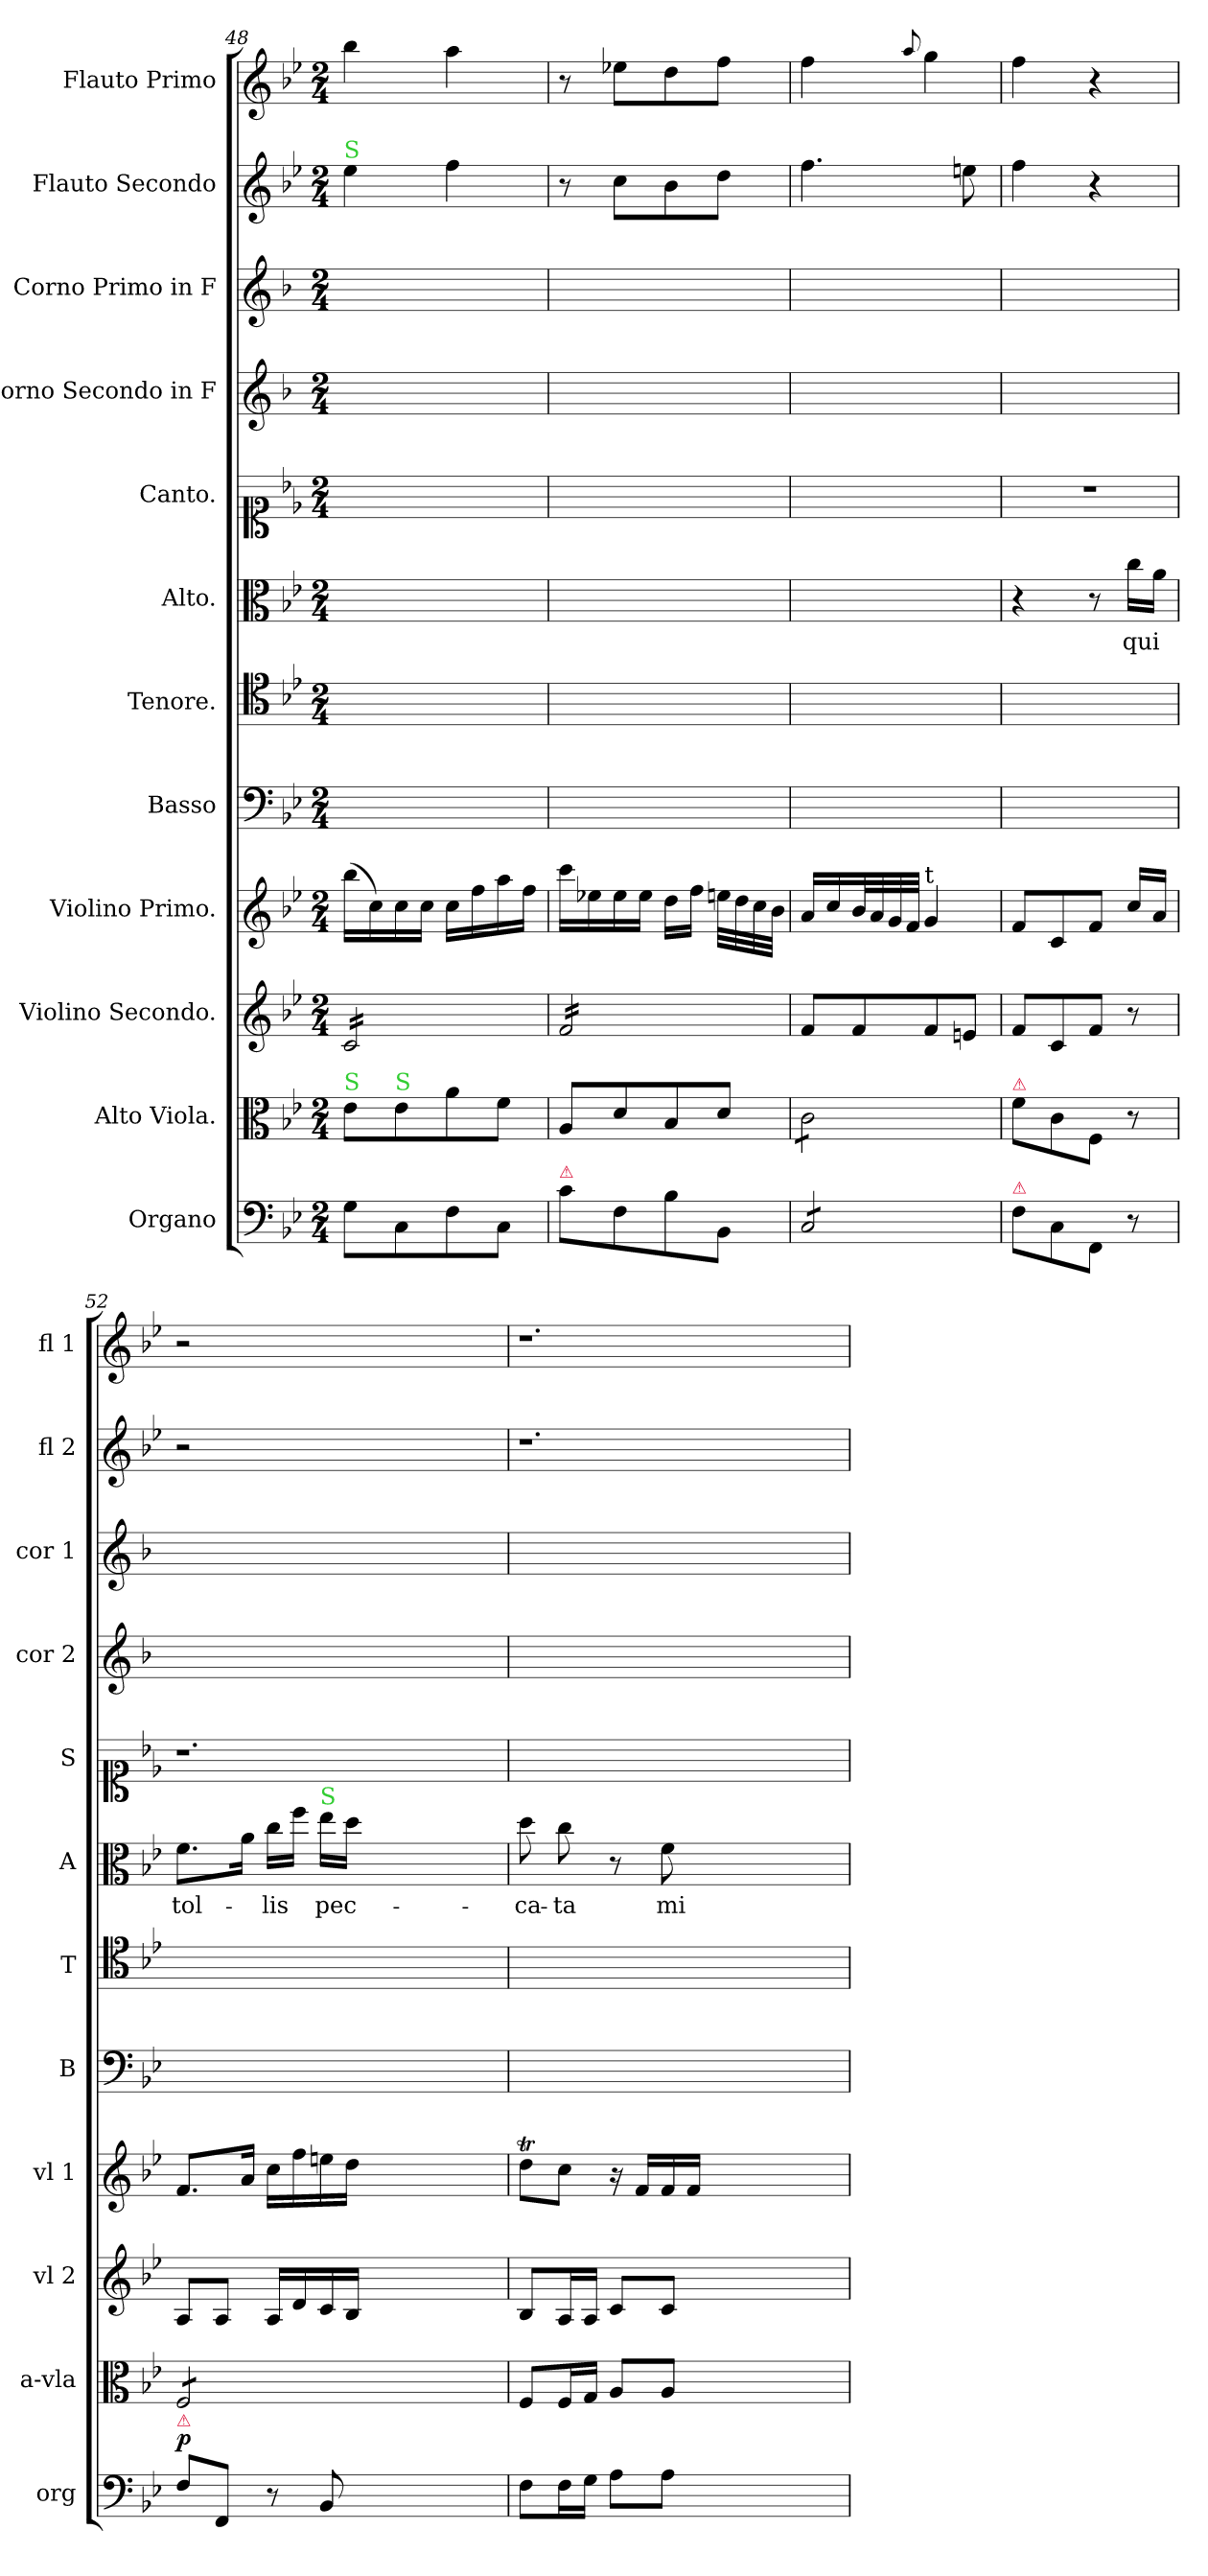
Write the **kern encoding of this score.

**kern	**dynam	**kern	**dynam	**kern	**dynam	**kern	**dynam	**kern	**kern	**kern	**text	**kern	**kern	**kern	**kern	**kern
*part12	*part12	*part11	*part11	*part10	*part10	*part9	*part9	*part8	*part7	*part6	*part6	*part5	*part4	*part3	*part2	*part1
*staff12	*staff12	*staff11	*staff11	*staff10	*staff10	*staff9	*staff9	*staff8	*staff7	*staff6	*staff6	*staff5	*staff4	*staff3	*staff2	*staff1
*I"Organo	*	*I"Alto Viola.	*	*I"Violino Secondo.	*	*I"Violino Primo.	*	*I"Basso	*I"Tenore.	*I"Alto.	*	*I"Canto.	*I"Corno Secondo in F	*I"Corno Primo in F	*I"Flauto Secondo	*I"Flauto Primo
*I'org	*	*I'a-vla	*	*I'vl 2	*	*I'vl 1	*	*I'B	*I'T	*I'A	*	*I'S	*I'cor 2	*I'cor 1	*I'fl 2	*I'fl 1
*clefF4	*	*clefC3	*	*clefG2	*	*clefG2	*	*clefF4	*clefC4	*clefC3	*	*clefC1	*clefG2	*clefG2	*clefG2	*clefG2
*	*	*	*	*	*	*	*	*	*	*	*	*	*ITrd4c7	*ITrd4c7	*	*
*k[b-e-]	*	*k[b-e-]	*	*k[b-e-]	*	*k[b-e-]	*	*k[b-e-]	*k[b-e-]	*k[b-e-]	*	*k[b-e-]	*k[b-e-]	*k[b-e-]	*k[b-e-]	*k[b-e-]
*B-:	*	*B-:	*	*B-:	*	*B-:	*	*B-:	*B-:	*B-:	*	*B-:	*B-:	*B-:	*B-:	*B-:
*M2/4	*	*M2/4	*	*M2/4	*	*M2/4	*	*M2/4	*M2/4	*M2/4	*	*M2/4	*M2/4	*M2/4	*M2/4	*M2/4
=48	=48	=48	=48	=48	=48	=48	=48	=48	=48	=48	=48	=48	=48	=48	=48	=48
!	!	!	!	!	!	!	!	!	!	!	!	!	!	!	!LO:TX:a:color=limegreen:t=S	!
!	!	!LO:TX:a:color=limegreen:t=S	!	!	!	!	!	!	!	!	!	!	!	!	!	!
*	*	*	*	*tremolo	*	*	*	*	*	*	*	*	*	*	*	*
8G\L	.	8e-\L	.	16c/LL	.	(16bb-\LL	.	2ryy	2ryy	2ryy	.	2ryy	2ryy	2ryy	4ee-\	4bb-\
.	.	.	.	16c/	.	16cc\)	.	.	.	.	.	.	.	.	.	.
!	!	!LO:TX:a:color=limegreen:t=S	!	!	!	!	!	!	!	!	!	!	!	!	!	!
8C\	.	8e-\	.	16c/	.	16cc\	.	.	.	.	.	.	.	.	.	.
.	.	.	.	16c/	.	16cc\JJ	.	.	.	.	.	.	.	.	.	.
8F\	.	8a\	.	16c/	.	16cc\LL	.	.	.	.	.	.	.	.	4ff\	4aa\
.	.	.	.	16c/	.	16ff\	.	.	.	.	.	.	.	.	.	.
8C\J	.	8f\J	.	16c/	.	16aa\	.	.	.	.	.	.	.	.	.	.
.	.	.	.	16c/JJ	.	16ff\JJ	.	.	.	.	.	.	.	.	.	.
=49	=49	=49	=49	=49	=49	=49	=49	=49	=49	=49	=49	=49	=49	=49	=49	=49
!LO:TX:a:color=crimson:t=⚠	!	!	!	!	!	!	!	!	!	!	!	!	!	!	!	!
8c\L	.	8A/L	.	16f/LL	.	16ccc\LL	.	2ryy	2ryy	2ryy	.	2ryy	2ryy	2ryy	8r	8r
.	.	.	.	16f/	.	16ee-X\	.	.	.	.	.	.	.	.	.	.
8F\	.	8d/	.	16f/	.	16ee-\	.	.	.	.	.	.	.	.	8cc\L	8ee-X\L
.	.	.	.	16f/	.	16ee-\JJ	.	.	.	.	.	.	.	.	.	.
8B-\	.	8B-/	.	16f/	.	16dd\LL	.	.	.	.	.	.	.	.	8b-\	8dd\
.	.	.	.	16f/	.	16ff\JJ	.	.	.	.	.	.	.	.	.	.
8BB-/J	.	8d/J	.	16f/	.	32een\LLL	.	.	.	.	.	.	.	.	8dd\J	8ff\J
.	.	.	.	.	.	32dd\	.	.	.	.	.	.	.	.	.	.
.	.	.	.	16f/JJ	.	32cc\	.	.	.	.	.	.	.	.	.	.
*	*	*	*	*Xtremolo	*	*	*	*	*	*	*	*	*	*	*	*
.	.	.	.	.	.	32b-\JJJ	.	.	.	.	.	.	.	.	.	.
=50	=50	=50	=50	=50	=50	=50	=50	=50	=50	=50	=50	=50	=50	=50	=50	=50
*tremolo	*	*	*	*	*	*	*	*	*	*	*	*	*	*	*	*
*	*	*tremolo	*	*	*	*	*	*	*	*	*	*	*	*	*	*
8C/L	.	8c\L	.	8f/L	.	16a/LL	.	2ryy	2ryy	2ryy	.	2ryy	2ryy	2ryy	4.ff\	4ff\
.	.	.	.	.	.	16cc/	.	.	.	.	.	.	.	.	.	.
8C/	.	8c\	.	8f/	.	32b-/L	.	.	.	.	.	.	.	.	.	.
.	.	.	.	.	.	32a/	.	.	.	.	.	.	.	.	.	.
.	.	.	.	.	.	32g/	.	.	.	.	.	.	.	.	.	.
.	.	.	.	.	.	32f/JJJ	.	.	.	.	.	.	.	.	.	.
.	.	.	.	.	.	.	.	.	.	.	.	.	.	.	.	8qqaa/
!	!	!	!	!	!	!LO:TX:a:t=t	!	!	!	!	!	!	!	!	!	!
8C/	.	8c\	.	8f/	.	4g/	.	.	.	.	.	.	.	.	.	4gg\
8C/J	.	8c\J	.	8en/J	.	.	.	.	.	.	.	.	.	.	8een\	.
*	*	*Xtremolo	*	*	*	*	*	*	*	*	*	*	*	*	*	*
*Xtremolo	*	*	*	*	*	*	*	*	*	*	*	*	*	*	*	*
=51	=51	=51	=51	=51	=51	=51	=51	=51	=51	=51	=51	=51	=51	=51	=51	=51
!	!	!LO:TX:a:color=crimson:t=⚠	!	!	!	!	!	!	!	!	!	!	!	!	!	!
!LO:TX:a:color=crimson:t=⚠	!	!	!	!	!	!	!	!	!	!	!	!	!	!	!	!
8F\L	.	8f\L	.	8f/L	.	8f/L	.	2ryy	2ryy	4r	.	2r	2ryy	2ryy	4ff\	4ff\
8C\	.	8c\	.	8c/	.	8c/	.	.	.	.	.	.	.	.	.	.
8FF/J	.	8F/J	.	8f/J	.	8f/J	.	.	.	8r	.	.	.	.	4r	4r
!	!	!	!	!	!	!	!LO:DY:a	!	!	!	!	!	!	!	!	!
8r	.	8r	.	8r	.	16cc/LL	p&colon;	.	.	16cc\LL	qui	.	.	.	.	.
.	.	.	.	.	.	16a/JJ	.	.	.	16a\JJ	.	.	.	.	.	.
=52	=52	=52	=52	=52	=52	=52	=52	=52	=52	=52	=52	=52	=52	=52	=52	=52
!LO:TX:a:color=crimson:t=⚠	!	!	!	!	!	!	!	!	!	!	!	!	!	!	!	!
!	!LO:DY:a	!	!LO:DY:a	!	!LO:DY:a	!	!	!	!	!	!	!	!	!	!	!
*	*	*tremolo	*	*	*	*	*	*	*	*	*	*	*	*	*	*
8F\L	p.	8F/L	po	8A/L	po.	8.f/L	.	2ryy	2ryy	8.f\L	tol-	1.r	2ryy	2ryy	2r	2r
8FF/J	.	8F/	.	8A/J	.	.	.	.	.	.	.	.	.	.	.	.
.	.	.	.	.	.	16a/Jk	.	.	.	16a\Jk	.	.	.	.	.	.
8r	.	8F/	.	16A/LL	.	16cc\LL	.	.	.	16cc\LL	-lis	.	.	.	.	.
.	.	.	.	16d/	.	16ff\	.	.	.	16ff\JJ	.	.	.	.	.	.
!	!	!	!	!	!	!	!	!	!	!LO:TX:a:color=limegreen:t=S	!	!	!	!	!	!
8BB-/	.	8F/J	.	16c/	.	16een\	.	.	.	16ee-\LL	pec-	.	.	.	.	.
*	*	*Xtremolo	*	*	*	*	*	*	*	*	*	*	*	*	*	*
.	.	.	.	16B-/JJ	.	16dd\JJ	.	.	.	16dd\JJ	.	.	.	.	.	.
1ryy	.	1ryy	.	1ryy	.	1ryy	.	1ryy	1ryy	1ryy	.	.	1ryy	1ryy	1ryy	1ryy
=53	=53	=53	=53	=53	=53	=53	=53	=53	=53	=53	=53	=53	=53	=53	=53	=53
8F\L	.	8F/L	.	8B-/L	.	8ddt\L	.	2ryy	2ryy	8dd\	-ca-	1.ryy	2ryy	2ryy	1.r	1.r
16F\L	.	16F/L	.	16A/L	.	8cc\J	.	.	.	8cc\	-ta	.	.	.	.	.
16G\JJ	.	16G/JJ	.	16A/JJ	.	.	.	.	.	.	.	.	.	.	.	.
8A\L	.	8A/L	.	8c/L	.	16r	.	.	.	8r	.	.	.	.	.	.
.	.	.	.	.	.	16f/LL	.	.	.	.	.	.	.	.	.	.
8A\J	.	8A/J	.	8c/J	.	16f/	.	.	.	8f\	mi-	.	.	.	.	.
.	.	.	.	.	.	16f/JJ	.	.	.	.	.	.	.	.	.	.
1ryy	.	1ryy	.	1ryy	.	1ryy	.	1ryy	1ryy	1ryy	.	.	1ryy	1ryy	.	.
=	=	=	=	=	=	=	=	=	=	=	=	=	=	=	=	=
*-	*-	*-	*-	*-	*-	*-	*-	*-	*-	*-	*-	*-	*-	*-	*-	*-
